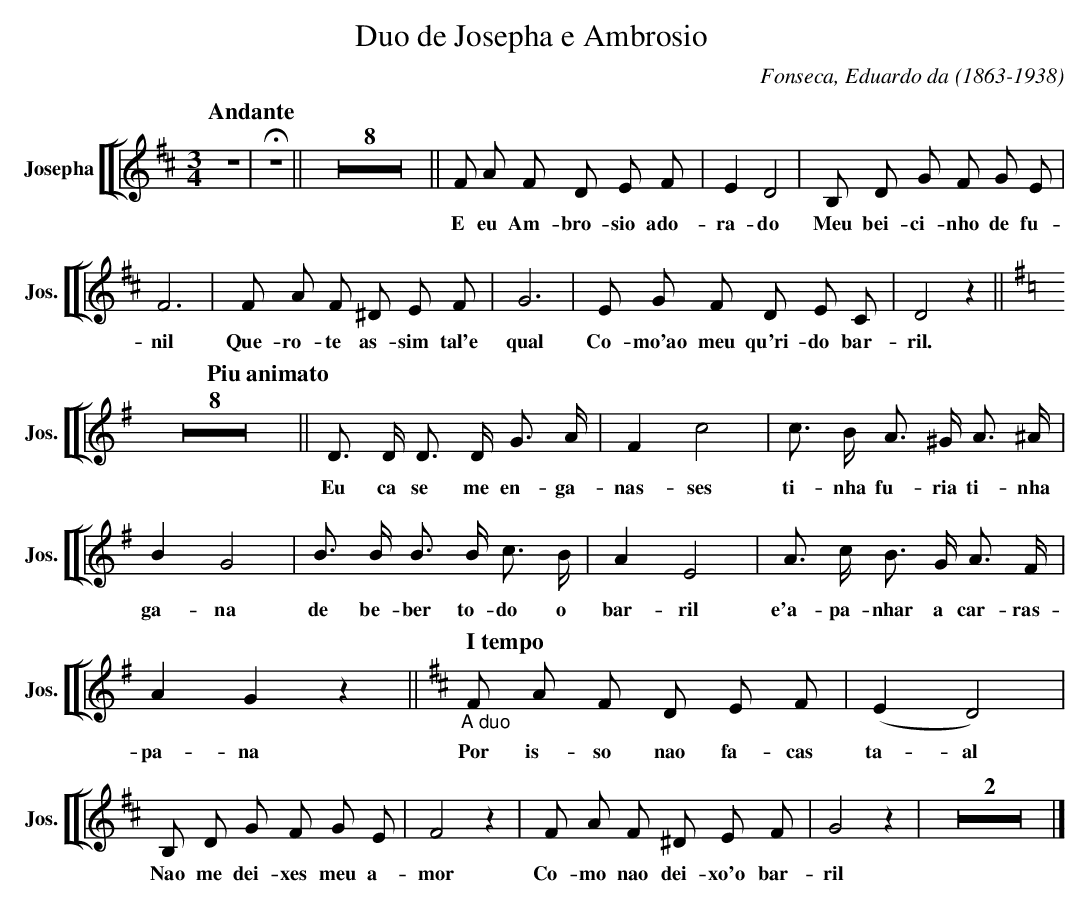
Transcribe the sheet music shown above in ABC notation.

X:1
T:Duo de Josepha e Ambrosio
C:Fonseca, Eduardo da (1863-1938)
M:3/4
L:1/4
K:D
V: 10 clef=treble name="Josepha" sname="Jos."
%%staves [[ 10 ]]
[V: 10]	[L:1/8][Q:"Andante"] \
   Z | !fermata!Z  || Z8 || \
   F A F D E F | E2 D4 | \
w: E eu Am-bro-sio ado-ra-do
   B, D G F G E | F6 | \
w: Meu bei-ci-nho de fu-nil
   F A F ^D E F | G6 | \
w: Que-ro-te as-sim tal'e qual
   E G F D E C | D4 z2 ||
w: Co-mo'ao meu qu'ri-do bar-ril.
[Q:"Piu animato"][K:G] \
   Z8 || \
   D> D D> D G> A | F2c4 | \
w: Eu ca se me en-ga-nas-ses
   c> B A> ^G A> ^A | B2 G4 | \
w: ti-nha fu-ria ti-nha ga-na
    B> B B> B c> B | A2E4 | \
w: de be-ber to-do o bar-ril
    A> c B> G A> F | A2 G2 z2 || \
w: e'a-pa-nhar a car-ras-pa-na
[K:D][Q:"I tempo"]"_A duo" \
    F A F D E F | (E2 D4) | \
w: Por is-so nao fa-cas ta-al
   B, D G F G E | F4 z2 | \
w: Nao me dei-xes meu a-mor
   F A F ^D E F | G4 z2 | Z2 |]
w: Co-mo nao dei-xo'o bar-ril
